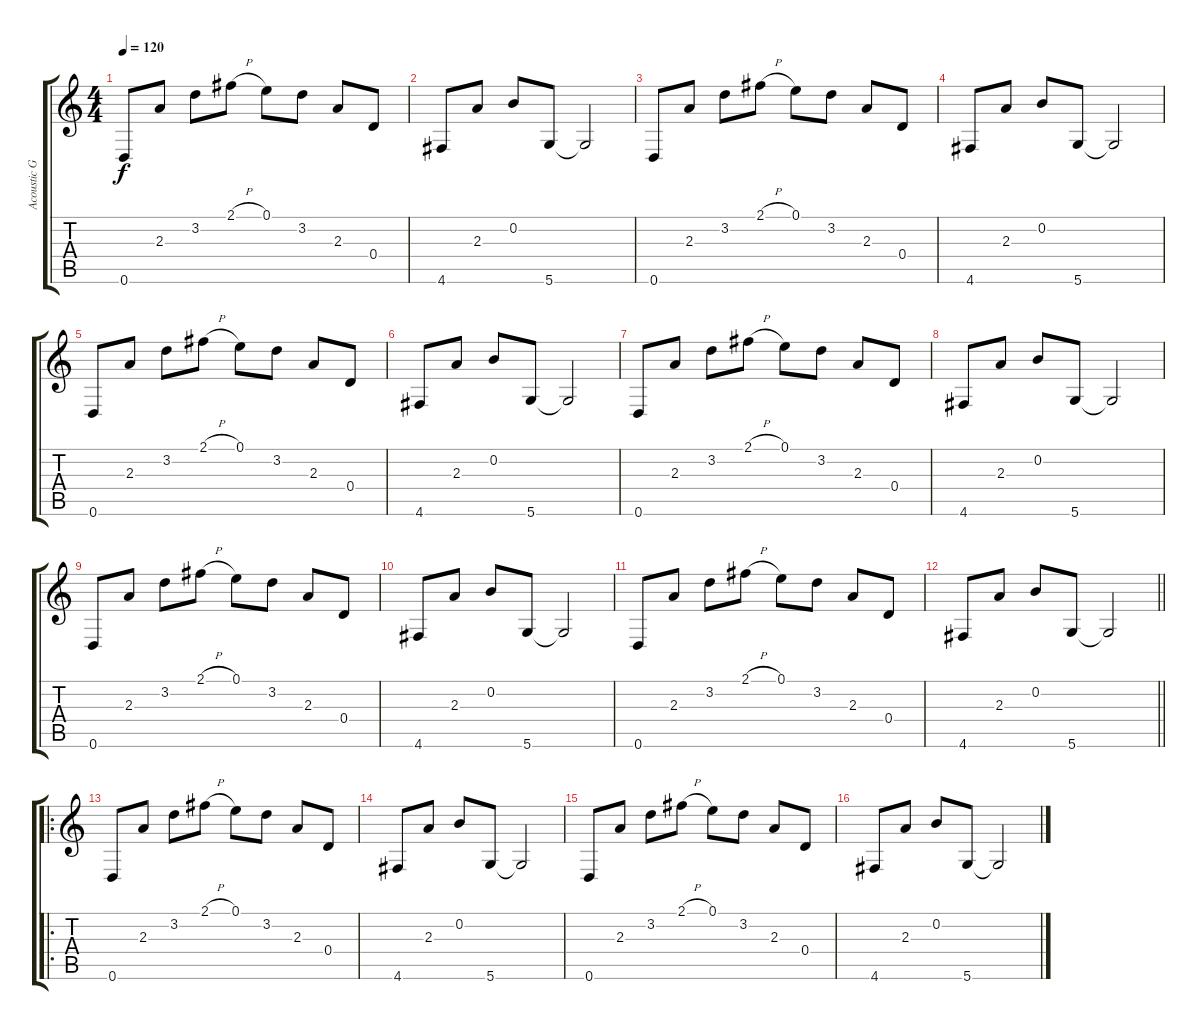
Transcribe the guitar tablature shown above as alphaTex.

\track ("Acoustic Guitar" "Acoustic G") {instrument acousticguitarsteel}
\staff {score tabs}
\tuning (E4 B3 G3 D3 A2 D2) {hide}
\ts (4 4)
\tempo 120
\clef g2
\ks c
0.6.8{dy f} 2.3.8 3.2.8 2.1{h}.8 0.1.8 3.2.8 2.3.8 0.4.8 |
4.6.8 2.3.8 0.2.8 5.6.8 5.6{t}.2 |
0.6.8 2.3.8 3.2.8 2.1{h}.8 0.1.8 3.2.8 2.3.8 0.4.8 |
4.6.8 2.3.8 0.2.8 5.6.8 5.6{t}.2 |
0.6.8 2.3.8 3.2.8 2.1{h}.8 0.1.8 3.2.8 2.3.8 0.4.8 |
4.6.8 2.3.8 0.2.8 5.6.8 5.6{t}.2 |
0.6.8 2.3.8 3.2.8 2.1{h}.8 0.1.8 3.2.8 2.3.8 0.4.8 |
4.6.8 2.3.8 0.2.8 5.6.8 5.6{t}.2 |
0.6.8 2.3.8 3.2.8 2.1{h}.8 0.1.8 3.2.8 2.3.8 0.4.8 |
4.6.8 2.3.8 0.2.8 5.6.8 5.6{t}.2 |
0.6.8 2.3.8 3.2.8 2.1{h}.8 0.1.8 3.2.8 2.3.8 0.4.8 |
\barLineRight lightlight
4.6.8 2.3.8 0.2.8 5.6.8 5.6{t}.2 |
\ro
0.6.8 2.3.8 3.2.8 2.1{h}.8 0.1.8 3.2.8 2.3.8 0.4.8 |
4.6.8 2.3.8 0.2.8 5.6.8 5.6{t}.2 |
0.6.8 2.3.8 3.2.8 2.1{h}.8 0.1.8 3.2.8 2.3.8 0.4.8 |
4.6.8 2.3.8 0.2.8 5.6.8 5.6{t}.2
